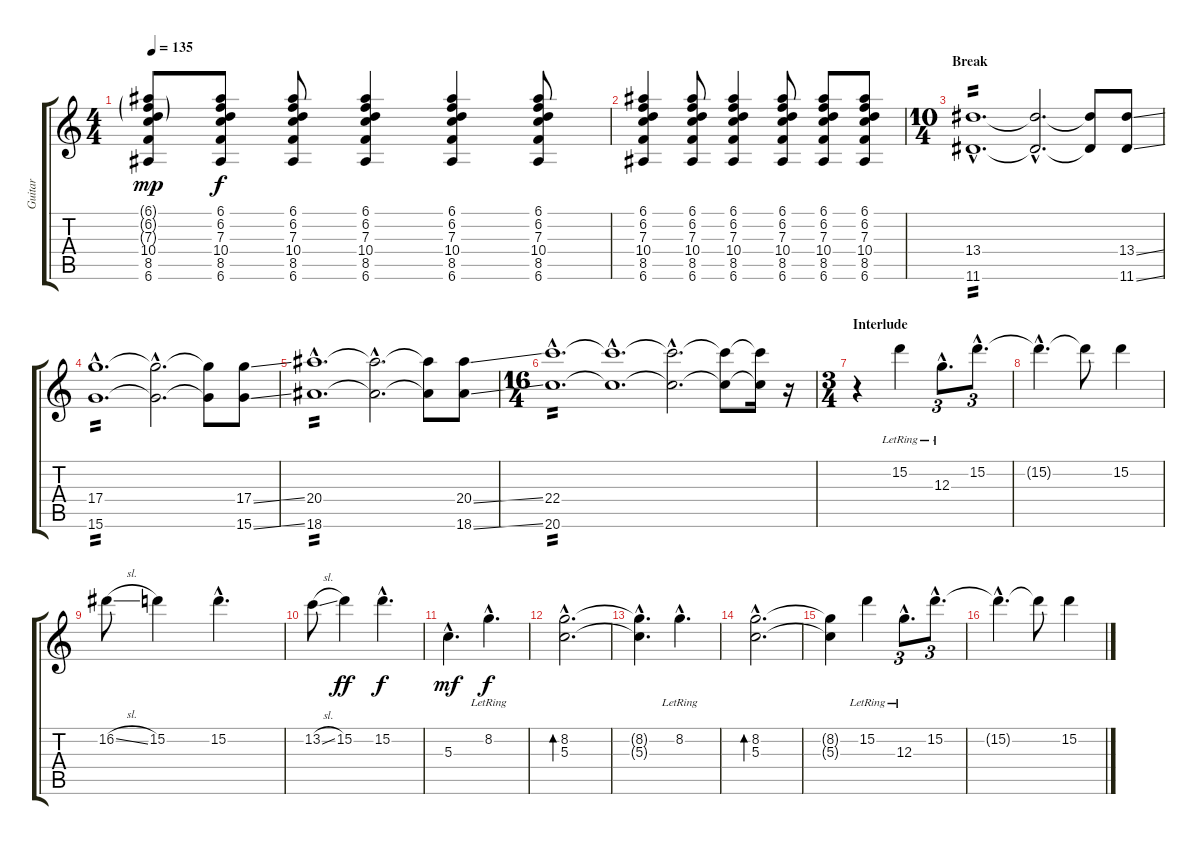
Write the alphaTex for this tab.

\track ("Guitar" "Guitar") {instrument electricguitarjazz}
\staff {score tabs}
\tuning (E4 B3 G3 D3 A2 E2) {hide}
\ts (4 4)
\tempo 135
\clef g2
\ks c
(6.1{g} 6.2{g} 7.3{g} 10.4 8.5 6.6).8{dy mp} (6.1 6.2 7.3 10.4 8.5 6.6).8{dy f} (6.1 6.2 7.3 10.4 8.5 6.6).8 (6.1 6.2 7.3 10.4 8.5 6.6).4 (6.1 6.2 7.3 10.4 8.5 6.6).4 (6.1 6.2 7.3 10.4 8.5 6.6).8 |
(6.1 6.2 7.3 10.4 8.5 6.6).4 (6.1 6.2 7.3 10.4 8.5 6.6).8 (6.1 6.2 7.3 10.4 8.5 6.6).4 (6.1 6.2 7.3 10.4 8.5 6.6).8 (6.1 6.2 7.3 10.4 8.5 6.6).8 (6.1 6.2 7.3 10.4 8.5 6.6).8 |
\ts (10 4)
\section ("" "Break")
(13.4{hac} 11.6{hac}).1{d tp 2} (13.4{hac t} 11.6{hac t}).2{d} (13.4{t} 11.6{t}).8 (13.4{ss} 11.6{ss}).8 |
(17.4{hac} 15.6{hac}).1{d tp 2} (17.4{hac t} 15.6{hac t}).2{d} (17.4{t} 15.6{t}).8 (17.4{ss} 15.6{ss}).8 |
(20.4{hac} 18.6{hac}).1{d tp 2} (20.4{hac t} 18.6{hac t}).2{d} (20.4{t} 18.6{t}).8 (20.4{ss} 18.6{ss}).8 |
\ts (16 4)
(22.4{hac} 20.6{hac}).1{d tp 2 volume 16} (22.4{hac t} 20.6{hac t}).1{d} (22.4{hac t} 20.6{hac t}).2{d} (22.4{t} 20.6{t}).8 (22.4{t} 20.6{t}).16 r.16 |
\ts (3 4)
\section ("" "Interlude")
r.4{volume 13 instrument electricguitarjazz} 15.2{lr}.4 12.3{hac lr}.8{d tu (3 2)} 15.2{hac}.8{d tu (3 2)} |
15.2{hac t}.4{d} 15.2{t}.8 15.2.4 |
16.2{sl}.8 15.2.4 15.2{hac}.4{d} |
13.2{sl}.8 15.2.4{dy ff} 15.2{hac}.4{d dy f} |
5.3{hac}.4{d dy mf} 8.2{hac lr}.4{d dy f} |
(8.2{hac} 5.3{hac}).2{d bd 120} |
(8.2{hac t} 5.3{hac t}).4{d} 8.2{hac lr}.4{d} |
(8.2{hac} 5.3{hac}).2{d bd 120} |
(8.2{t} 5.3{t}).4 15.2{lr}.4 12.3{hac lr}.8{d tu (3 2)} 15.2{hac}.8{d tu (3 2)} |
15.2{hac t}.4{d} 15.2{t}.8 15.2.4
